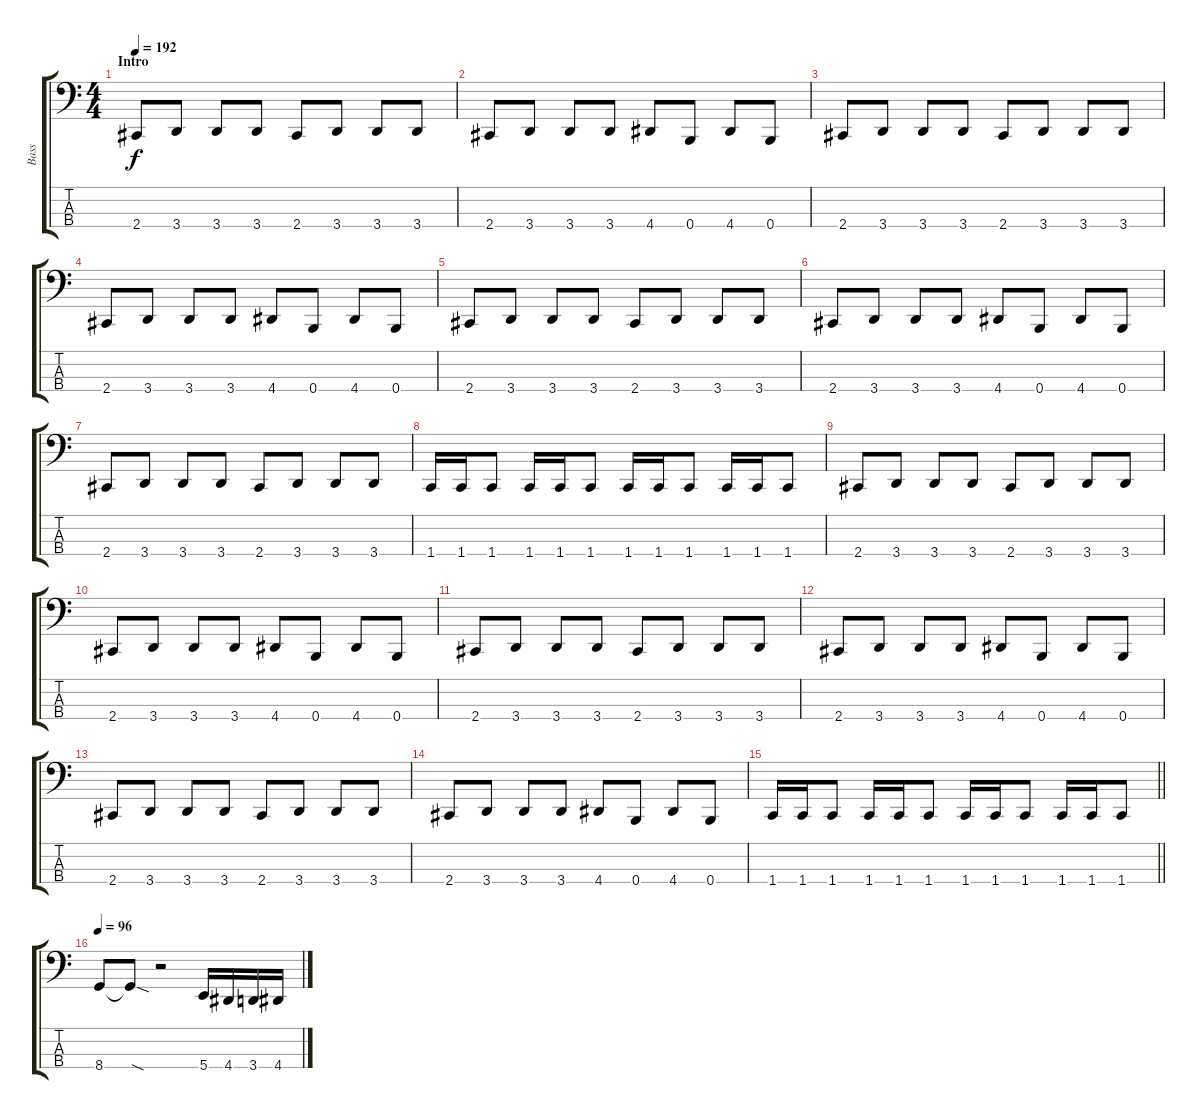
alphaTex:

\track ("Bass" "Bass") {instrument electricbasspick}
\staff {score tabs}
\tuning (E2 B1 Gb1 B0) {hide}
\ts (4 4)
\section ("" "Intro")
\tempo 192
\clef f4
\ks c
2.4.8{dy f instrument electricbasspick} 3.4.8 3.4.8 3.4.8 2.4.8 3.4.8 3.4.8 3.4.8 |
2.4.8 3.4.8 3.4.8 3.4.8 4.4.8 0.4.8 4.4.8 0.4.8 |
2.4.8 3.4.8 3.4.8 3.4.8 2.4.8 3.4.8 3.4.8 3.4.8 |
2.4.8 3.4.8 3.4.8 3.4.8 4.4.8 0.4.8 4.4.8 0.4.8 |
2.4.8 3.4.8 3.4.8 3.4.8 2.4.8 3.4.8 3.4.8 3.4.8 |
2.4.8 3.4.8 3.4.8 3.4.8 4.4.8 0.4.8 4.4.8 0.4.8 |
2.4.8 3.4.8 3.4.8 3.4.8 2.4.8 3.4.8 3.4.8 3.4.8 |
1.4.16 1.4.16 1.4.8 1.4.16 1.4.16 1.4.8 1.4.16 1.4.16 1.4.8 1.4.16 1.4.16 1.4.8 |
2.4.8 3.4.8 3.4.8 3.4.8 2.4.8 3.4.8 3.4.8 3.4.8 |
2.4.8 3.4.8 3.4.8 3.4.8 4.4.8 0.4.8 4.4.8 0.4.8 |
2.4.8 3.4.8 3.4.8 3.4.8 2.4.8 3.4.8 3.4.8 3.4.8 |
2.4.8 3.4.8 3.4.8 3.4.8 4.4.8 0.4.8 4.4.8 0.4.8 |
2.4.8 3.4.8 3.4.8 3.4.8 2.4.8 3.4.8 3.4.8 3.4.8 |
2.4.8 3.4.8 3.4.8 3.4.8 4.4.8 0.4.8 4.4.8 0.4.8 |
\barLineRight lightlight
1.4.16 1.4.16 1.4.8 1.4.16 1.4.16 1.4.8 1.4.16 1.4.16 1.4.8 1.4.16 1.4.16 1.4.8 |
\section ("" "")
\tempo 96
8.4.8 8.4{sod t}.8 r.2 5.4.16 4.4.16 3.4.16 4.4.16
